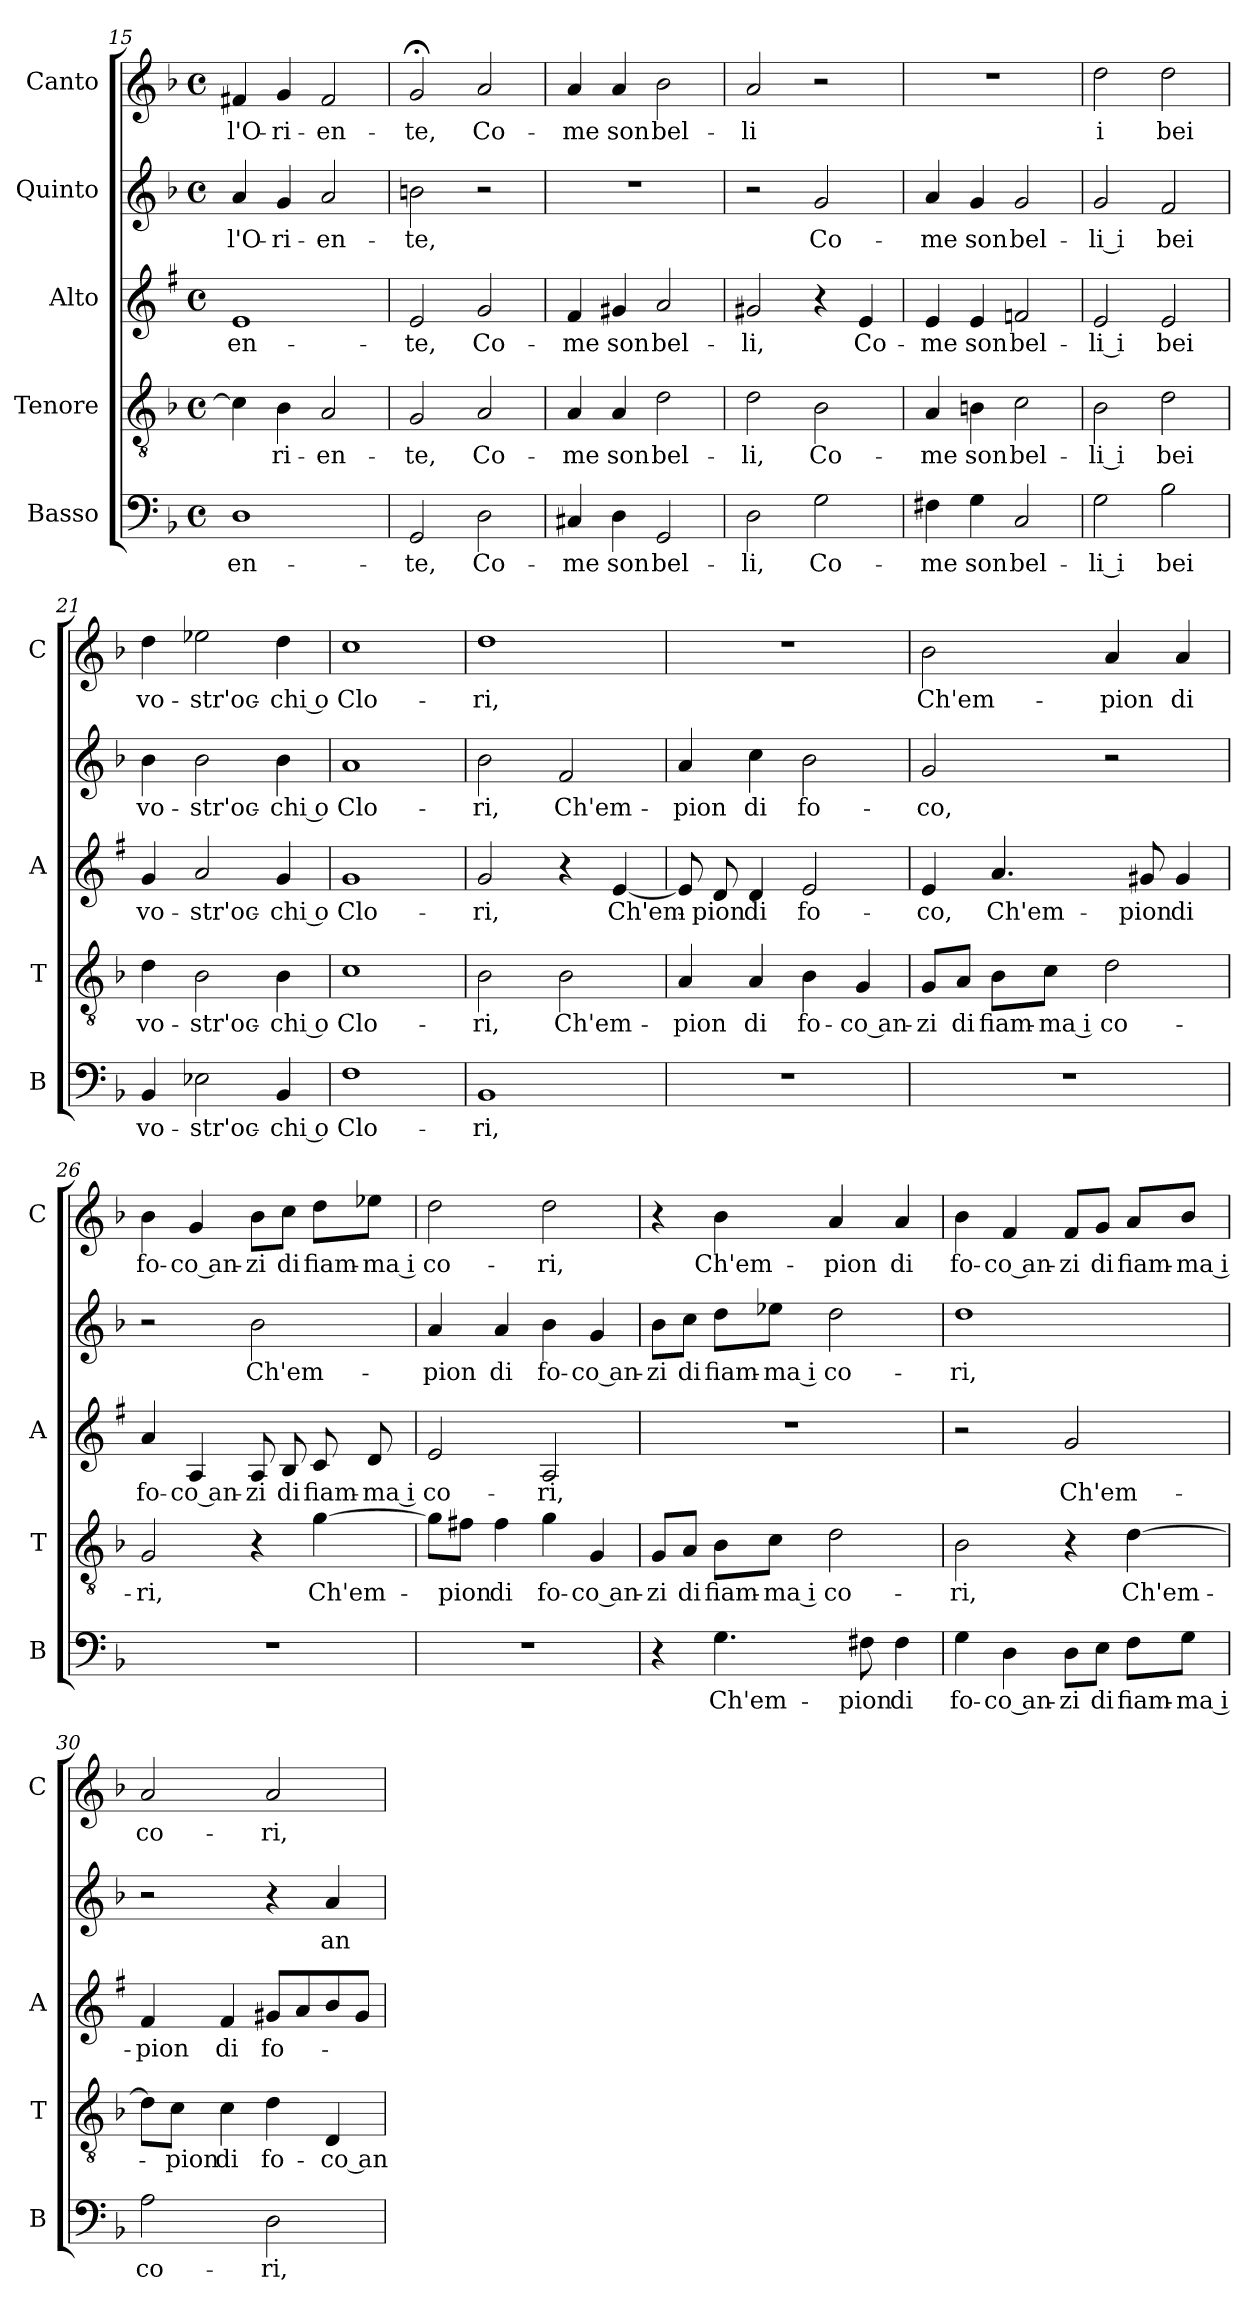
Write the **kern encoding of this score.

**kern	**text	**kern	**text	**kern	**text	**kern	**text	**kern	**text
*part5	*part5	*part4	*part4	*part3	*part3	*part2	*part2	*part1	*part1
*staff5	*staff5	*staff4	*staff4	*staff3	*staff3	*staff2	*staff2	*staff1	*staff1
*I"Basso	*	*I"Tenore	*	*I"Alto	*	*I"Quinto	*	*I"Canto	*
*I'B	*	*I'T	*	*I'A	*	*	*	*I'C	*
!!LO:LB:g=z
*clefF4	*	*clefGv2	*	*clefG2	*	*clefG2	*	*clefG2	*
*	*	*	*	*ITrd1c2	*	*	*	*	*
*k[b-]	*	*k[b-]	*	*k[b-]	*	*k[b-]	*	*k[b-]	*
*F:	*	*F:	*	*F:	*	*F:	*	*F:	*
*M4/4	*	*M4/4	*	*M4/4	*	*M4/4	*	*M4/4	*
*met(c)	*	*met(c)	*	*met(c)	*	*met(c)	*	*met(c)	*
=15	=15	=15	=15	=15	=15	=15	=15	=15	=15
!	!LO:LY:b	!	!	!	!LO:LY:b	!	!LO:LY:b	!	!LO:LY:b
1D	-en-	4c\]	.	1d	-en-	4a/	l'O-	4f#X/	l'O-
!	!	!	!LO:LY:b	!	!	!	!LO:LY:b	!	!LO:LY:b
.	.	4B-\	-ri-	.	.	4g/	-ri-	4g/	-ri-
!	!	!	!LO:LY:b	!	!	!	!LO:LY:b	!	!LO:LY:b
.	.	2A/	-en-	.	.	2a/	-en-	2f#/	-en-
=16	=16	=16	=16	=16	=16	=16	=16	=16	=16
!	!LO:LY:b	!	!LO:LY:b	!	!LO:LY:b	!	!LO:LY:b	!	!LO:LY:b
2GG/	-te,	2G/	-te,	2d/	-te,	2bn\	-te,	2g;</	-te,
!	!LO:LY:b	!	!LO:LY:b	!	!LO:LY:b	!	!	!	!LO:LY:b
2D\	Co-	2A/	Co-	2f/	Co-	2r	.	2a/	Co-
=17	=17	=17	=17	=17	=17	=17	=17	=17	=17
!	!LO:LY:b	!	!LO:LY:b	!	!LO:LY:b	!	!	!	!LO:LY:b
4C#X/	-me	4A/	-me	4e/	-me	1r	.	4a/	-me
!	!LO:LY:b	!	!LO:LY:b	!	!LO:LY:b	!	!	!	!LO:LY:b
4D\	son	4A/	son	4f#X/	son	.	.	4a/	son
!	!LO:LY:b	!	!LO:LY:b	!	!LO:LY:b	!	!	!	!LO:LY:b
2GG/	bel-	2d\	bel-	2g/	bel-	.	.	2b-\	bel-
=18	=18	=18	=18	=18	=18	=18	=18	=18	=18
!	!LO:LY:b	!	!LO:LY:b	!	!LO:LY:b	!	!	!	!LO:LY:b
2D\	-li,	2d\	-li,	2f#X/	-li,	2r	.	2a/	-li
!	!LO:LY:b	!	!LO:LY:b	!	!	!	!LO:LY:b	!	!
2G\	Co-	2B-\	Co-	4r	.	2g/	Co-	2r	.
!	!	!	!	!	!LO:LY:b	!	!	!	!
.	.	.	.	4d/	Co-	.	.	.	.
=19	=19	=19	=19	=19	=19	=19	=19	=19	=19
!	!LO:LY:b	!	!LO:LY:b	!	!LO:LY:b	!	!LO:LY:b	!	!
4F#X\	-me	4A/	-me	4d/	-me	4a/	-me	1r	.
!	!LO:LY:b	!	!LO:LY:b	!	!LO:LY:b	!	!LO:LY:b	!	!
4G\	son	4Bn\	son	4d/	son	4g/	son	.	.
!	!LO:LY:b	!	!LO:LY:b	!	!LO:LY:b	!	!LO:LY:b	!	!
2C/	bel-	2c\	bel-	2e-X/	bel-	2g/	bel-	.	.
=20	=20	=20	=20	=20	=20	=20	=20	=20	=20
!	!LO:LY:b	!	!LO:LY:b	!	!LO:LY:b	!	!LO:LY:b	!	!LO:LY:b
2G\	-li i	2B-\	-li i	2d/	-li i	2g/	-li i	2dd\	i
!	!LO:LY:b	!	!LO:LY:b	!	!LO:LY:b	!	!LO:LY:b	!	!LO:LY:b
2B-\	bei	2d\	bei	2d/	bei	2f/	bei	2dd\	bei
=21	=21	=21	=21	=21	=21	=21	=21	=21	=21
!	!LO:LY:b	!	!LO:LY:b	!	!LO:LY:b	!	!LO:LY:b	!	!LO:LY:b
4BB-/	vo-	4d\	vo-	4f/	vo-	4b-\	vo-	4dd\	vo-
!	!LO:LY:b	!	!LO:LY:b	!	!LO:LY:b	!	!LO:LY:b	!	!LO:LY:b
2E-X\	-str'oc-	2B-\	-str'oc-	2g/	-str'oc-	2b-\	-str'oc-	2ee-X\	-str'oc-
!	!LO:LY:b	!	!LO:LY:b	!	!LO:LY:b	!	!LO:LY:b	!	!LO:LY:b
4BB-/	-chi o	4B-\	-chi o	4f/	-chi o	4b-\	-chi o	4dd\	-chi o
=22	=22	=22	=22	=22	=22	=22	=22	=22	=22
!	!LO:LY:b	!	!LO:LY:b	!	!LO:LY:b	!	!LO:LY:b	!	!LO:LY:b
1F	Clo-	1c	Clo-	1f	Clo-	1a	Clo-	1cc	Clo-
!!LO:PB:g=z
=23	=23	=23	=23	=23	=23	=23	=23	=23	=23
!	!LO:LY:b	!	!LO:LY:b	!	!LO:LY:b	!	!LO:LY:b	!	!LO:LY:b
1BB-	-ri,	2B-\	-ri,	2f/	-ri,	2b-\	-ri,	1dd	-ri,
!	!	!	!LO:LY:b	!	!	!	!LO:LY:b	!	!
.	.	2B-\	Ch'em-	4r	.	2f/	Ch'em-	.	.
!	!	!	!	!	!LO:LY:b	!	!	!	!
.	.	.	.	[4d/	Ch'em-	.	.	.	.
=24	=24	=24	=24	=24	=24	=24	=24	=24	=24
!	!	!	!LO:LY:b	!	!	!	!LO:LY:b	!	!
1r	.	4A/	-pion	8d/]	.	4a/	-pion	1r	.
!	!	!	!	!	!LO:LY:b	!	!	!	!
.	.	.	.	8c/	-pion	.	.	.	.
!	!	!	!LO:LY:b	!	!LO:LY:b	!	!LO:LY:b	!	!
.	.	4A/	di	4c/	di	4cc\	di	.	.
!	!	!	!LO:LY:b	!	!LO:LY:b	!	!LO:LY:b	!	!
.	.	4B-\	fo-	2d/	fo-	2b-\	fo-	.	.
!	!	!	!LO:LY:b	!	!	!	!	!	!
.	.	4G/	-co an-	.	.	.	.	.	.
=25	=25	=25	=25	=25	=25	=25	=25	=25	=25
!	!	!	!LO:LY:b	!	!LO:LY:b	!	!LO:LY:b	!	!LO:LY:b
1r	.	8G/L	-zi	4d/	-co,	2g/	-co,	2b-\	Ch'em-
!	!	!	!LO:LY:b	!	!	!	!	!	!
.	.	8A/J	di	.	.	.	.	.	.
!	!	!	!LO:LY:b	!	!LO:LY:b	!	!	!	!
.	.	8B-\L	fiam-	4.g/	Ch'em-	.	.	.	.
!	!	!	!LO:LY:b	!	!	!	!	!	!
.	.	8c\J	-ma i	.	.	.	.	.	.
!	!	!	!LO:LY:b	!	!	!	!	!	!LO:LY:b
.	.	2d\	co-	.	.	2r	.	4a/	-pion
!	!	!	!	!	!LO:LY:b	!	!	!	!
.	.	.	.	8f#X/	-pion	.	.	.	.
!	!	!	!	!	!LO:LY:b	!	!	!	!LO:LY:b
.	.	.	.	4f#/	di	.	.	4a/	di
=26	=26	=26	=26	=26	=26	=26	=26	=26	=26
!	!	!	!LO:LY:b	!	!LO:LY:b	!	!	!	!LO:LY:b
1r	.	2G/	-ri,	4g/	fo-	2r	.	4b-\	fo-
!	!	!	!	!	!LO:LY:b	!	!	!	!LO:LY:b
.	.	.	.	4G/	-co an-	.	.	4g/	-co an-
!	!	!	!	!	!LO:LY:b	!	!LO:LY:b	!	!LO:LY:b
.	.	4r	.	8G/	-zi	2b-\	Ch'em-	8b-\L	-zi
!	!	!	!	!	!LO:LY:b	!	!	!	!LO:LY:b
.	.	.	.	8A/	di	.	.	8cc\J	di
!	!	!	!LO:LY:b	!	!LO:LY:b	!	!	!	!LO:LY:b
.	.	[4g\	Ch'em-	8B-/	fiam-	.	.	8dd\L	fiam-
!	!	!	!	!	!LO:LY:b	!	!	!	!LO:LY:b
.	.	.	.	8c/	-ma i	.	.	8ee-X\J	-ma i
=27	=27	=27	=27	=27	=27	=27	=27	=27	=27
!	!	!	!	!	!LO:LY:b	!	!LO:LY:b	!	!LO:LY:b
1r	.	8g\L]	.	2d/	co-	4a/	-pion	2dd\	co-
!	!	!	!LO:LY:b	!	!	!	!	!	!
.	.	8f#X\J	-pion	.	.	.	.	.	.
!	!	!	!LO:LY:b	!	!	!	!LO:LY:b	!	!
.	.	4f#\	di	.	.	4a/	di	.	.
!	!	!	!LO:LY:b	!	!LO:LY:b	!	!LO:LY:b	!	!LO:LY:b
.	.	4g\	fo-	2G/	-ri,	4b-\	fo-	2dd\	-ri,
!	!	!	!LO:LY:b	!	!	!	!LO:LY:b	!	!
.	.	4G/	-co an-	.	.	4g/	-co an-	.	.
!!LO:LB:g=z
=28	=28	=28	=28	=28	=28	=28	=28	=28	=28
!	!	!	!LO:LY:b	!	!	!	!LO:LY:b	!	!
4r	.	8G/L	-zi	1r	.	8b-\L	-zi	4r	.
!	!	!	!LO:LY:b	!	!	!	!LO:LY:b	!	!
.	.	8A/J	di	.	.	8cc\J	di	.	.
!	!LO:LY:b	!	!LO:LY:b	!	!	!	!LO:LY:b	!	!LO:LY:b
4.G\	Ch'em-	8B-\L	fiam-	.	.	8dd\L	fiam-	4b-\	Ch'em-
!	!	!	!LO:LY:b	!	!	!	!LO:LY:b	!	!
.	.	8c\J	-ma i	.	.	8ee-X\J	-ma i	.	.
!	!	!	!LO:LY:b	!	!	!	!LO:LY:b	!	!LO:LY:b
.	.	2d\	co-	.	.	2dd\	co-	4a/	-pion
!	!LO:LY:b	!	!	!	!	!	!	!	!
8F#X\	-pion	.	.	.	.	.	.	.	.
!	!LO:LY:b	!	!	!	!	!	!	!	!LO:LY:b
4F#\	di	.	.	.	.	.	.	4a/	di
=29	=29	=29	=29	=29	=29	=29	=29	=29	=29
!	!LO:LY:b	!	!LO:LY:b	!	!	!	!LO:LY:b	!	!LO:LY:b
4G\	fo-	2B-\	-ri,	2r	.	1dd	-ri,	4b-\	fo-
!	!LO:LY:b	!	!	!	!	!	!	!	!LO:LY:b
4D\	-co an-	.	.	.	.	.	.	4f/	-co an-
!	!LO:LY:b	!	!	!	!LO:LY:b	!	!	!	!LO:LY:b
8D\L	-zi	4r	.	2f/	Ch'em-	.	.	8f/L	-zi
!	!LO:LY:b	!	!	!	!	!	!	!	!LO:LY:b
8E\J	di	.	.	.	.	.	.	8g/J	di
!	!LO:LY:b	!	!LO:LY:b	!	!	!	!	!	!LO:LY:b
8F\L	fiam-	[4d\	Ch'em-	.	.	.	.	8a/L	fiam-
!	!LO:LY:b	!	!	!	!	!	!	!	!LO:LY:b
8G\J	-ma i	.	.	.	.	.	.	8b-/J	-ma i
=30	=30	=30	=30	=30	=30	=30	=30	=30	=30
!	!LO:LY:b	!	!	!	!LO:LY:b	!	!	!	!LO:LY:b
2A\	co-	8d\L]	.	4e/	-pion	2r	.	2a/	co-
!	!	!	!LO:LY:b	!	!	!	!	!	!
.	.	8c\J	-pion	.	.	.	.	.	.
!	!	!	!LO:LY:b	!	!LO:LY:b	!	!	!	!
.	.	4c\	di	4e/	di	.	.	.	.
!	!LO:LY:b	!	!LO:LY:b	!	!LO:LY:b	!	!	!	!LO:LY:b
2D\	-ri,	4d\	fo-	8f#X/L	fo-	4r	.	2a/	-ri,
.	.	.	.	8g/	.	.	.	.	.
!	!	!	!LO:LY:b	!	!	!	!LO:LY:b	!	!
.	.	4D/	-co an-	8a/	.	4a/	an-	.	.
.	.	.	.	8f#/J	.	.	.	.	.
=	=	=	=	=	=	=	=	=	=
*-	*-	*-	*-	*-	*-	*-	*-	*-	*-
